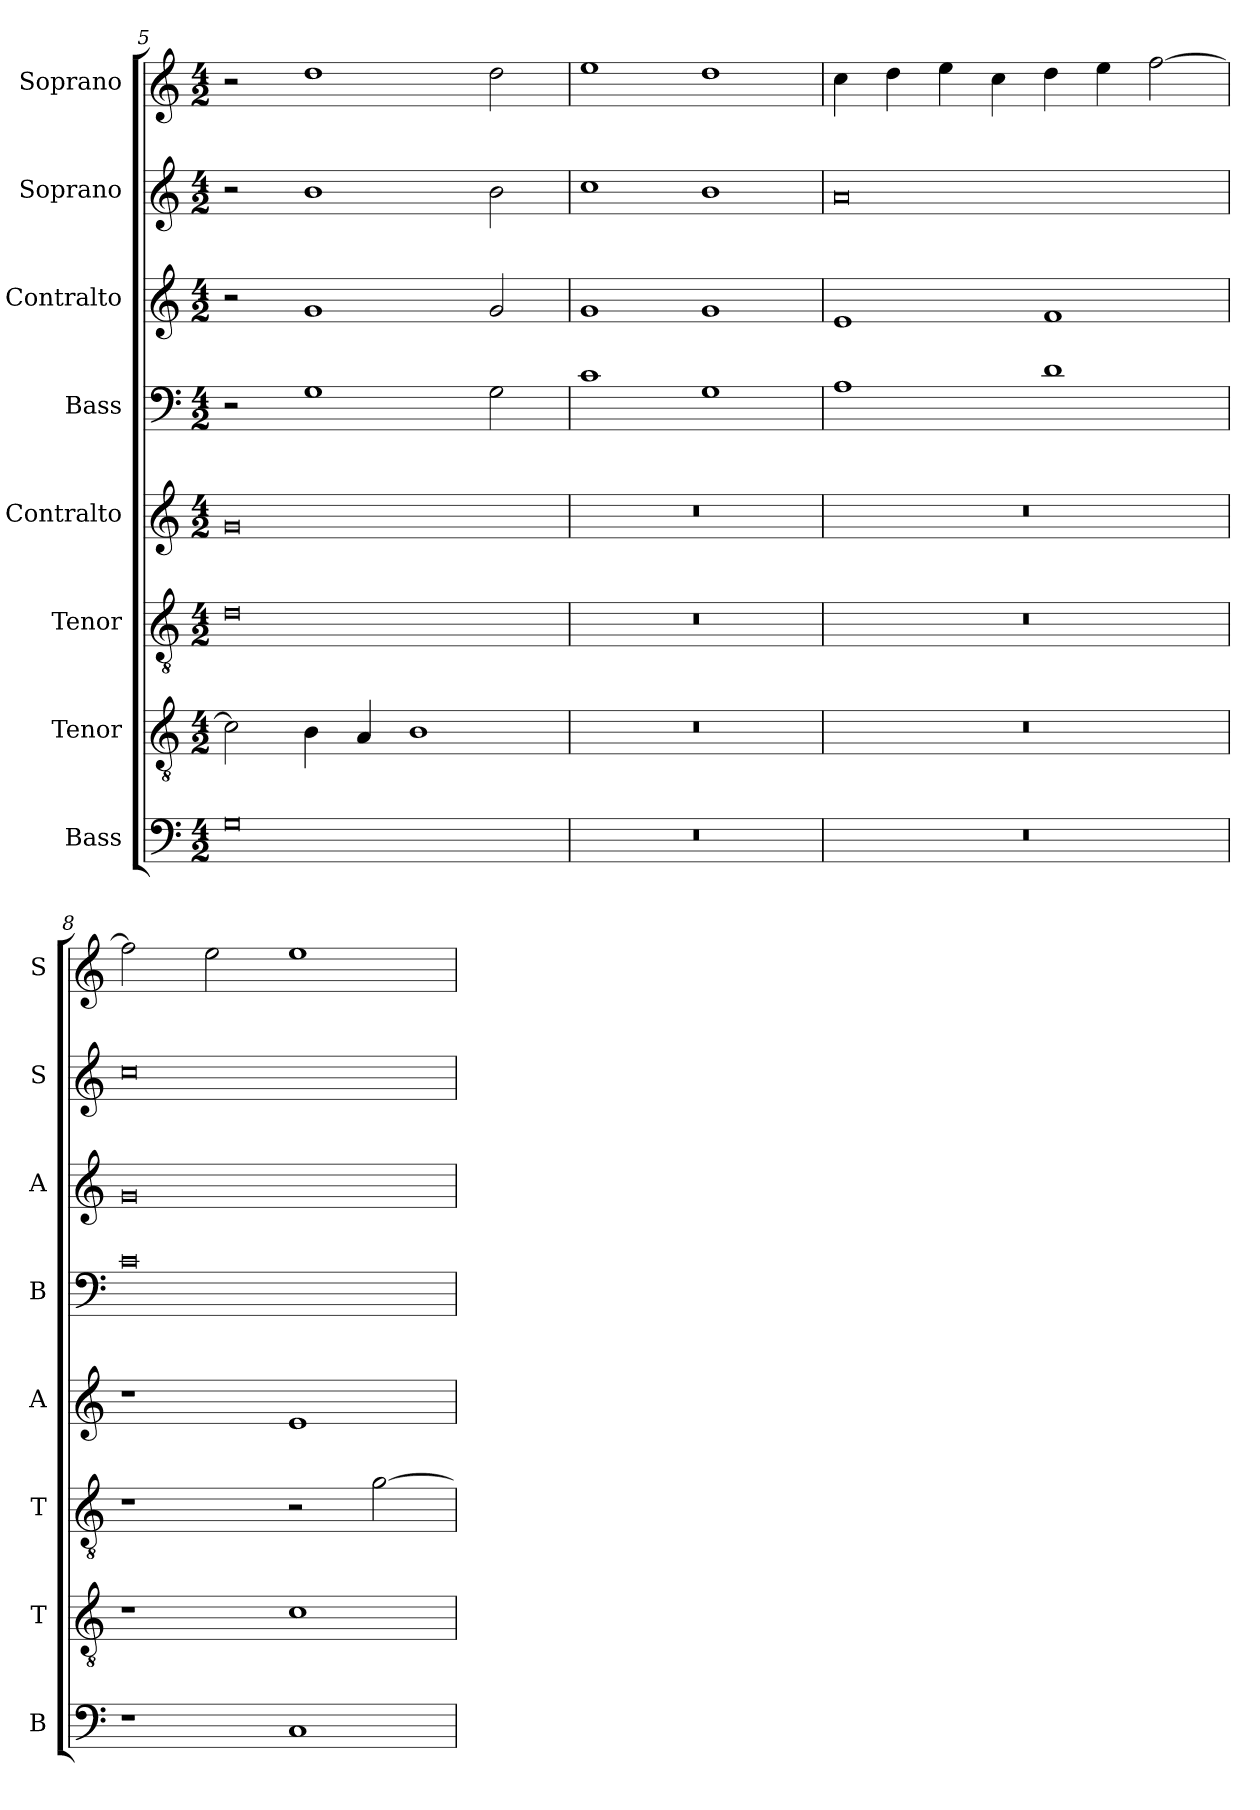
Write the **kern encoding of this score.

**kern	**kern	**kern	**kern	**kern	**kern	**kern	**kern
*part8	*part7	*part6	*part5	*part4	*part3	*part2	*part1
*staff8	*staff7	*staff6	*staff5	*staff4	*staff3	*staff2	*staff1
*I"Bass	*I"Tenor	*I"Tenor	*I"Contralto	*I"Bass	*I"Contralto	*I"Soprano	*I"Soprano
*I'B	*I'T	*I'T	*I'A	*I'B	*I'A	*I'S	*I'S
*clefF4	*clefGv2	*clefGv2	*clefG2	*clefF4	*clefG2	*clefG2	*clefG2
*k[]	*k[]	*k[]	*k[]	*k[]	*k[]	*k[]	*k[]
*G:mix	*G:mix	*G:mix	*G:mix	*G:mix	*G:mix	*G:mix	*G:mix
*M4/2	*M4/2	*M4/2	*M4/2	*M4/2	*M4/2	*M4/2	*M4/2
=5	=5	=5	=5	=5	=5	=5	=5
0G	2c]	0d	0g	2r	2r	2r	2r
.	4B	.	.	1G	1g	1b	1dd
.	4A	.	.	.	.	.	.
.	1B	.	.	.	.	.	.
.	.	.	.	2G	2g	2b	2dd
=6	=6	=6	=6	=6	=6	=6	=6
0r	0r	0r	0r	1c	1g	1cc	1ee
.	.	.	.	1G	1g	1b	1dd
=7	=7	=7	=7	=7	=7	=7	=7
0r	0r	0r	0r	1A	1e	0a	4cc
.	.	.	.	.	.	.	4dd
.	.	.	.	.	.	.	4ee
.	.	.	.	.	.	.	4cc
.	.	.	.	1d	1f	.	4dd
.	.	.	.	.	.	.	4ee
.	.	.	.	.	.	.	[2ff
=8	=8	=8	=8	=8	=8	=8	=8
1r	1r	1r	1r	0c	0g	0cc	2ff]
.	.	.	.	.	.	.	2ee
1C	1c	2r	1e	.	.	.	1ee
.	.	[2g	.	.	.	.	.
=	=	=	=	=	=	=	=
*-	*-	*-	*-	*-	*-	*-	*-
